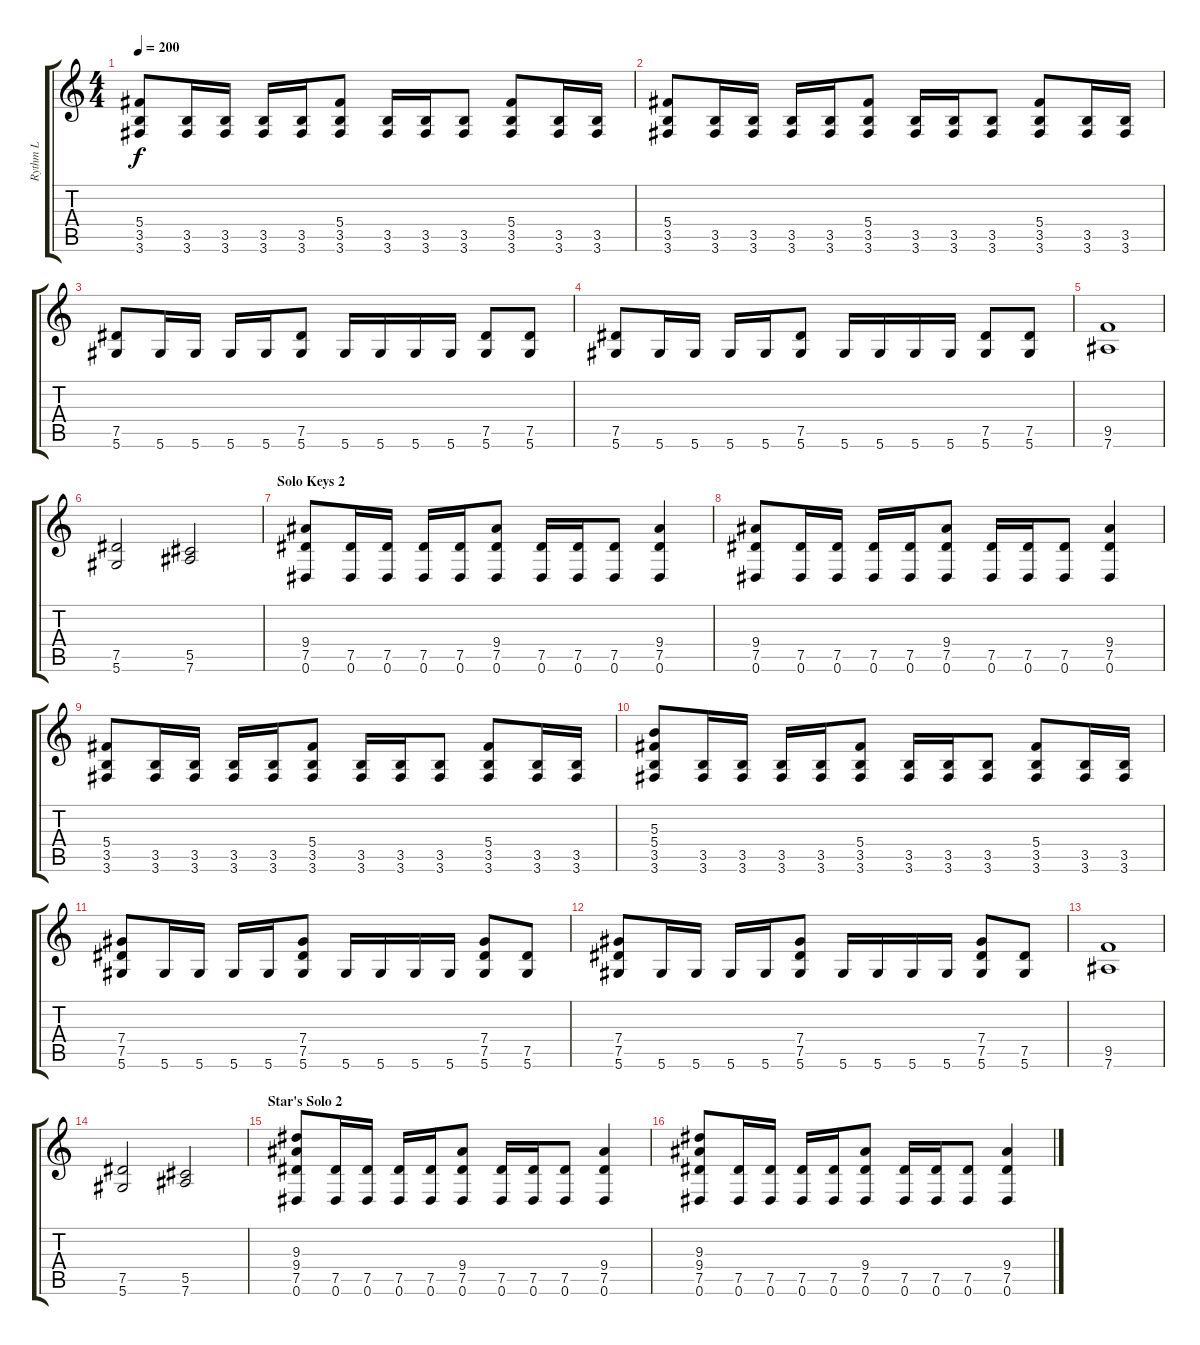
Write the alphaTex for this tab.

\track ("Rythm L" "Rythm L") {instrument overdrivenguitar}
\staff {score tabs}
\tuning (Eb4 Bb3 Gb3 Db3 Ab2 Eb2) {hide}
\ts (4 4)
\tempo 200
\clef g2
\ks c
(5.4 3.5 3.6).8{dy f} (3.5 3.6).16 (3.5 3.6).16 (3.5 3.6).16 (3.5 3.6).16 (5.4 3.5 3.6).8 (3.5 3.6).16 (3.5 3.6).16 (3.5 3.6).8 (5.4 3.5 3.6).8 (3.5 3.6).16 (3.5 3.6).16 |
(5.4 3.5 3.6).8 (3.5 3.6).16 (3.5 3.6).16 (3.5 3.6).16 (3.5 3.6).16 (5.4 3.5 3.6).8 (3.5 3.6).16 (3.5 3.6).16 (3.5 3.6).8 (5.4 3.5 3.6).8 (3.5 3.6).16 (3.5 3.6).16 |
(7.5 5.6).8 5.6.16 5.6.16 5.6.16 5.6.16 (7.5 5.6).8 5.6.16 5.6.16 5.6.16 5.6.16 (7.5 5.6).8 (7.5 5.6).8 |
(7.5 5.6).8 5.6.16 5.6.16 5.6.16 5.6.16 (7.5 5.6).8 5.6.16 5.6.16 5.6.16 5.6.16 (7.5 5.6).8 (7.5 5.6).8 |
(9.5 7.6).1 |
(7.5 5.6).2 (5.5 7.6).2 |
\section ("" "Solo Keys 2")
(9.4 7.5 0.6).8 (7.5 0.6).16 (7.5 0.6).16 (7.5 0.6).16 (7.5 0.6).16 (9.4 7.5 0.6).8 (7.5 0.6).16 (7.5 0.6).16 (7.5 0.6).8 (9.4 7.5 0.6).4 |
(9.4 7.5 0.6).8 (7.5 0.6).16 (7.5 0.6).16 (7.5 0.6).16 (7.5 0.6).16 (9.4 7.5 0.6).8 (7.5 0.6).16 (7.5 0.6).16 (7.5 0.6).8 (9.4 7.5 0.6).4 |
(5.4 3.5 3.6).8 (3.5 3.6).16 (3.5 3.6).16 (3.5 3.6).16 (3.5 3.6).16 (5.4 3.5 3.6).8 (3.5 3.6).16 (3.5 3.6).16 (3.5 3.6).8 (5.4 3.5 3.6).8 (3.5 3.6).16 (3.5 3.6).16 |
(5.3 5.4 3.5 3.6).8 (3.5 3.6).16 (3.5 3.6).16 (3.5 3.6).16 (3.5 3.6).16 (5.4 3.5 3.6).8 (3.5 3.6).16 (3.5 3.6).16 (3.5 3.6).8 (5.4 3.5 3.6).8 (3.5 3.6).16 (3.5 3.6).16 |
(7.4 7.5 5.6).8 5.6.16 5.6.16 5.6.16 5.6.16 (7.4 7.5 5.6).8 5.6.16 5.6.16 5.6.16 5.6.16 (7.4 7.5 5.6).8 (7.5 5.6).8 |
(7.4 7.5 5.6).8 5.6.16 5.6.16 5.6.16 5.6.16 (7.4 7.5 5.6).8 5.6.16 5.6.16 5.6.16 5.6.16 (7.4 7.5 5.6).8 (7.5 5.6).8 |
(9.5 7.6).1 |
(7.5 5.6).2 (5.5 7.6).2 |
\section ("" "Star's Solo 2")
(9.3 9.4 7.5 0.6).8 (7.5 0.6).16 (7.5 0.6).16 (7.5 0.6).16 (7.5 0.6).16 (9.4 7.5 0.6).8 (7.5 0.6).16 (7.5 0.6).16 (7.5 0.6).8 (9.4 7.5 0.6).4 |
(9.3 9.4 7.5 0.6).8 (7.5 0.6).16 (7.5 0.6).16 (7.5 0.6).16 (7.5 0.6).16 (9.4 7.5 0.6).8 (7.5 0.6).16 (7.5 0.6).16 (7.5 0.6).8 (9.4 7.5 0.6).4
